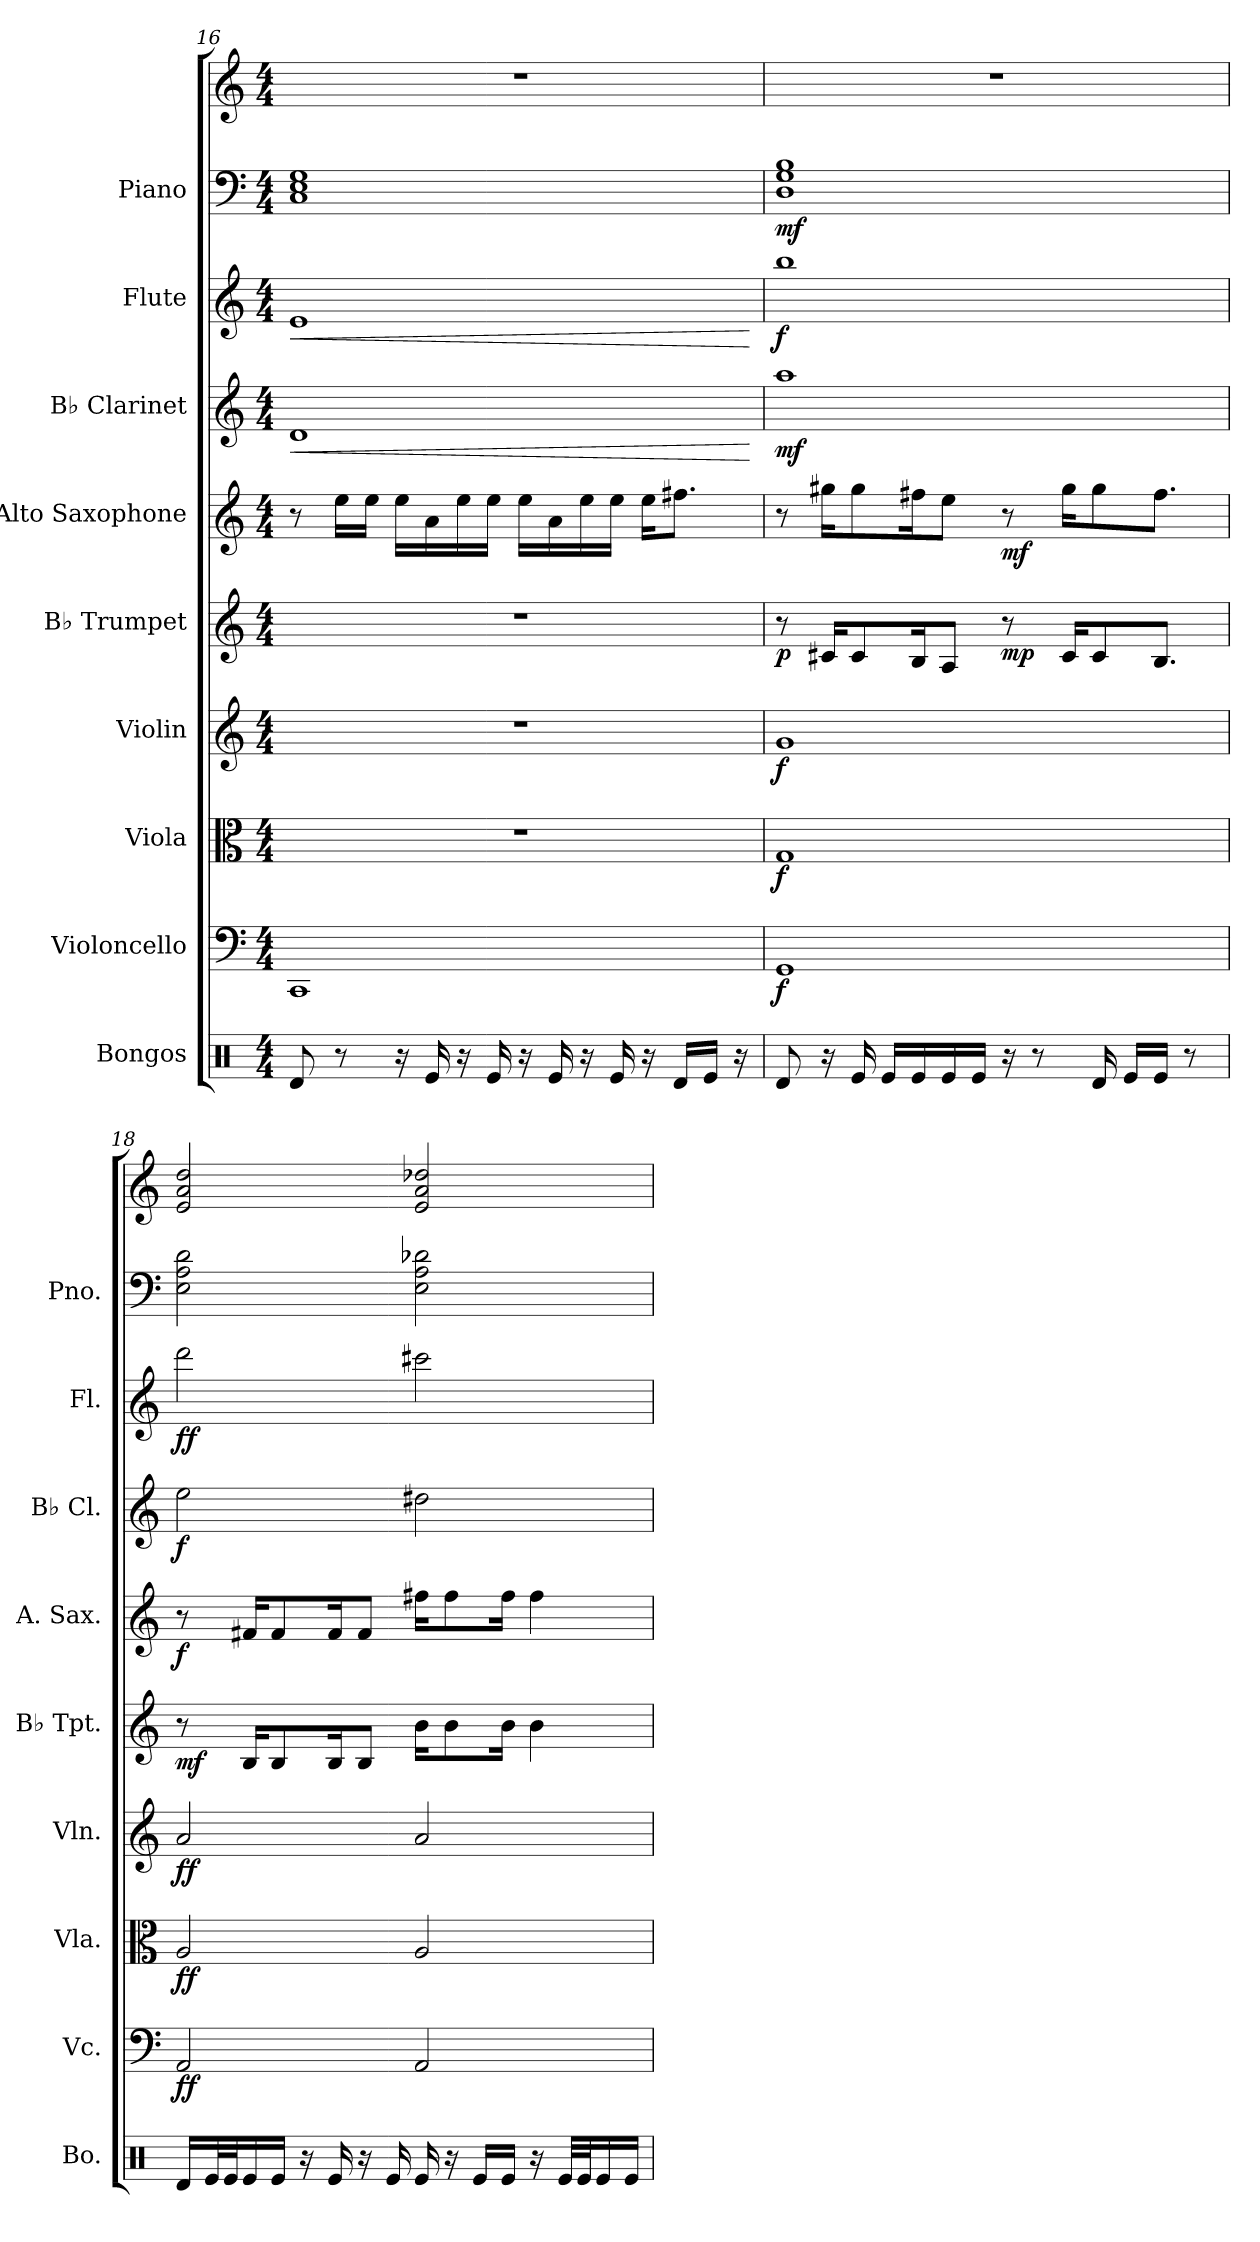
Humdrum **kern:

**kern	**kern	**dynam	**kern	**dynam	**kern	**dynam	**kern	**dynam	**kern	**dynam	**kern	**dynam	**kern	**dynam	**kern	**kern	**dynam
*part9	*part8	*part8	*part7	*part7	*part6	*part6	*part5	*part5	*part4	*part4	*part3	*part3	*part2	*part2	*part1	*part1	*part1
*staff10	*staff9	*staff9	*staff8	*staff8	*staff7	*staff7	*staff6	*staff6	*staff5	*staff5	*staff4	*staff4	*staff3	*staff3	*staff2	*staff1	*staff1/2
*I"Bongos	*I"Violoncello	*	*I"Viola	*	*I"Violin	*	*I"B♭ Trumpet	*	*I"Alto Saxophone	*	*I"B♭ Clarinet	*	*I"Flute	*	*I"Piano	*	*
*I'Bo.	*I'Vc.	*	*I'Vla.	*	*I'Vln.	*	*I'B♭ Tpt.	*	*I'A. Sax.	*	*I'B♭ Cl.	*	*I'Fl.	*	*I'Pno.	*	*
!!LO:PB:g=z
*clefX	*clefF4	*	*clefC3	*	*clefG2	*	*clefG2	*	*clefG2	*	*clefG2	*	*clefG2	*	*clefF4	*clefG2	*
*	*	*	*	*	*	*	*ITrd1c2	*	*ITrd5c9	*	*ITrd1c2	*	*	*	*	*	*
*k[]	*k[]	*	*k[]	*	*k[]	*	*k[b-e-]	*	*k[b-e-a-]	*	*k[b-e-]	*	*k[]	*	*k[]	*k[]	*
*M4/4	*M4/4	*	*M4/4	*	*M4/4	*	*M4/4	*	*M4/4	*	*M4/4	*	*M4/4	*	*M4/4	*M4/4	*
=16	=16	=16	=16	=16	=16	=16	=16	=16	=16	=16	=16	=16	=16	=16	=16	=16	=16
!	!	!	!	!	!	!	!	!	!	!	!	!LO:HP:b	!	!LO:HP:b	!	!	!
8Rd/	1CC	.	1r	.	1r	.	1r	.	8r	.	1c	<	1e	<	1C 1E 1G	1r	.
8r	.	.	.	.	.	.	.	.	16g\LL	.	.	.	.	.	.	.	.
.	.	.	.	.	.	.	.	.	16g\JJ	.	.	.	.	.	.	.	.
16r	.	.	.	.	.	.	.	.	16g\LL	.	.	.	.	.	.	.	.
16Re/	.	.	.	.	.	.	.	.	16c\	.	.	.	.	.	.	.	.
16r	.	.	.	.	.	.	.	.	16g\	.	.	.	.	.	.	.	.
16Re/	.	.	.	.	.	.	.	.	16g\JJ	.	.	.	.	.	.	.	.
16r	.	.	.	.	.	.	.	.	16g\LL	.	.	.	.	.	.	.	.
16Re/	.	.	.	.	.	.	.	.	16c\	.	.	.	.	.	.	.	.
16r	.	.	.	.	.	.	.	.	16g\	.	.	.	.	.	.	.	.
16Re/	.	.	.	.	.	.	.	.	16g\JJ	.	.	.	.	.	.	.	.
16r	.	.	.	.	.	.	.	.	16g\KL	.	.	.	.	.	.	.	.
16Rd/LL	.	.	.	.	.	.	.	.	8.an\J	.	.	.	.	.	.	.	.
16Re/JJ	.	.	.	.	.	.	.	.	.	.	.	.	.	.	.	.	.
16r	.	.	.	.	.	.	.	.	.	.	.	.	.	.	.	.	.
.	.	.	.	.	.	.	.	.	.	.	.	[	.	[	.	.	.
=17	=17	=17	=17	=17	=17	=17	=17	=17	=17	=17	=17	=17	=17	=17	=17	=17	=17
!	!	!LO:DY:b	!	!LO:DY:b	!	!LO:DY:b	!	!LO:DY:b	!	!	!	!LO:DY:b	!	!LO:DY:b	!	!	!LO:DY:b=2
8Rd/	1GG	f	1G	f	1g	f	8r	p	8r	.	1gg	mf	1bb	f	1D 1G 1B	1r	mf
16r	.	.	.	.	.	.	16Bn/KL	.	16bn\KL	.	.	.	.	.	.	.	.
16Re/	.	.	.	.	.	.	8B/	.	8b\	.	.	.	.	.	.	.	.
16Re/LL	.	.	.	.	.	.	.	.	.	.	.	.	.	.	.	.	.
16Re/	.	.	.	.	.	.	16A/K	.	16an\K	.	.	.	.	.	.	.	.
16Re/	.	.	.	.	.	.	8G/J	.	8g\J	.	.	.	.	.	.	.	.
16Re/JJ	.	.	.	.	.	.	.	.	.	.	.	.	.	.	.	.	.
!	!	!	!	!	!	!	!	!LO:DY:b	!	!LO:DY:b	!	!	!	!	!	!	!
16r	.	.	.	.	.	.	8r	mp	8r	mf	.	.	.	.	.	.	.
8r	.	.	.	.	.	.	.	.	.	.	.	.	.	.	.	.	.
.	.	.	.	.	.	.	16B/KL	.	16b\KL	.	.	.	.	.	.	.	.
16Rd/	.	.	.	.	.	.	8B/	.	8b\	.	.	.	.	.	.	.	.
16Re/LL	.	.	.	.	.	.	.	.	.	.	.	.	.	.	.	.	.
16Re/JJ	.	.	.	.	.	.	8.A/J	.	8.a\J	.	.	.	.	.	.	.	.
8r	.	.	.	.	.	.	.	.	.	.	.	.	.	.	.	.	.
!!LO:PB:g=z
=18	=18	=18	=18	=18	=18	=18	=18	=18	=18	=18	=18	=18	=18	=18	=18	=18	=18
!	!	!LO:DY:b	!	!LO:DY:b	!	!LO:DY:b	!	!LO:DY:b	!	!LO:DY:b	!	!LO:DY:b	!	!LO:DY:b	!	!	!LO:DY:b=2
!	!	!	!	!	!	!	!	!	!	!	!	!	!	!	!	!	!LO:DY:n=1:b
16Rd/LL	2AA/	ff	2A/	ff	2a/	ff	8r	mf	8r	f	2dd\	f	2ddd\	ff	2E\ 2A\ 2d\	2e/ 2a/ 2dd/	f mf
32Re/L	.	.	.	.	.	.	.	.	.	.	.	.	.	.	.	.	.
32Re/J	.	.	.	.	.	.	.	.	.	.	.	.	.	.	.	.	.
16Re/	.	.	.	.	.	.	16A/KL	.	16An/KL	.	.	.	.	.	.	.	.
16Re/JJ	.	.	.	.	.	.	8A/	.	8A/	.	.	.	.	.	.	.	.
16r	.	.	.	.	.	.	.	.	.	.	.	.	.	.	.	.	.
16Re/	.	.	.	.	.	.	16A/K	.	16A/K	.	.	.	.	.	.	.	.
16r	.	.	.	.	.	.	8A/J	.	8A/J	.	.	.	.	.	.	.	.
16Re/	.	.	.	.	.	.	.	.	.	.	.	.	.	.	.	.	.
16Re/	2AA/	.	2A/	.	2a/	.	16a\KL	.	16an\KL	.	2cc#X\	.	2ccc#X\	.	2E\ 2A\ 2d-X\	2e/ 2a/ 2dd-X/	.
16r	.	.	.	.	.	.	8a\	.	8a\	.	.	.	.	.	.	.	.
16Re/LL	.	.	.	.	.	.	.	.	.	.	.	.	.	.	.	.	.
16Re/JJ	.	.	.	.	.	.	16a\Jk	.	16a\Jk	.	.	.	.	.	.	.	.
16r	.	.	.	.	.	.	4a\	.	4a\	.	.	.	.	.	.	.	.
32Re/LLL	.	.	.	.	.	.	.	.	.	.	.	.	.	.	.	.	.
32Re/J	.	.	.	.	.	.	.	.	.	.	.	.	.	.	.	.	.
16Re/	.	.	.	.	.	.	.	.	.	.	.	.	.	.	.	.	.
16Re/JJ	.	.	.	.	.	.	.	.	.	.	.	.	.	.	.	.	.
=	=	=	=	=	=	=	=	=	=	=	=	=	=	=	=	=	=
*-	*-	*-	*-	*-	*-	*-	*-	*-	*-	*-	*-	*-	*-	*-	*-	*-	*-
